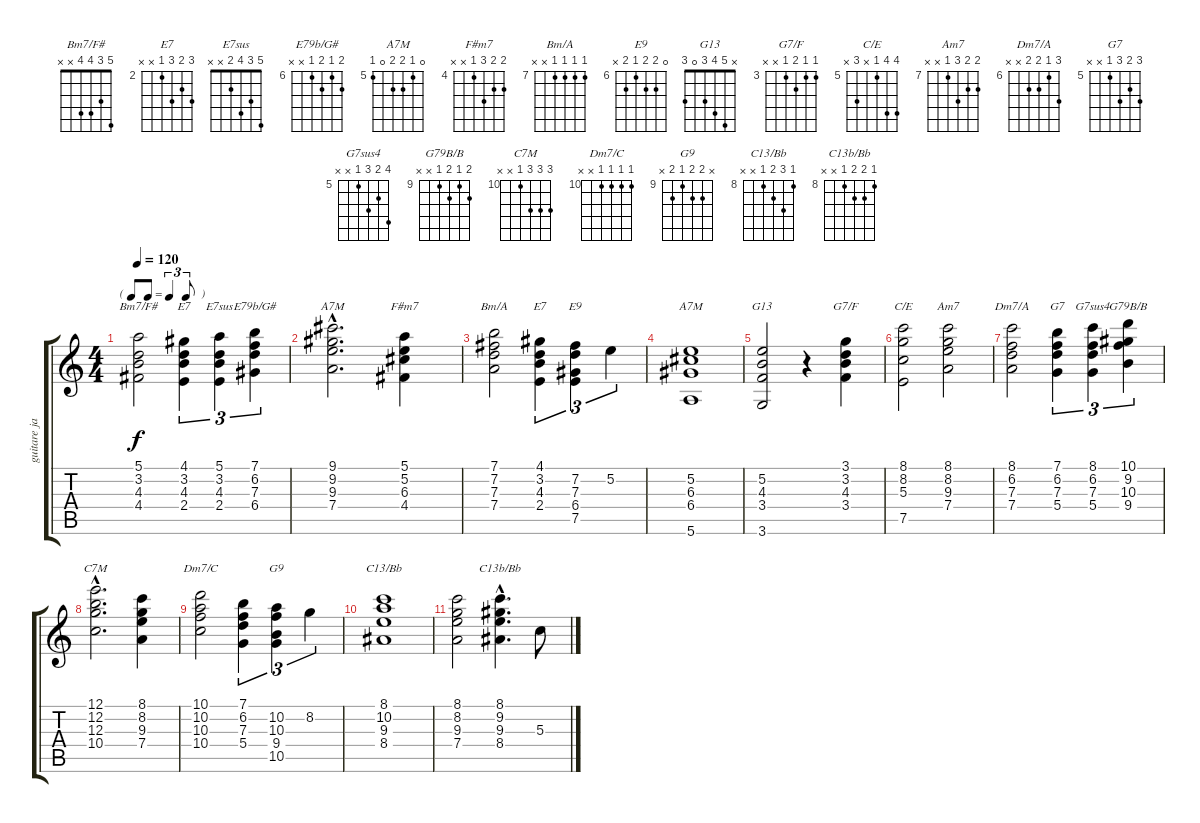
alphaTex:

\track ("guitare jazz" "guitare ja") {instrument acousticguitarnylon}
\staff {score tabs}
\tuning (E4 B3 G3 D3 A2 E2) {hide}
\chord ("Bm7/F#" 5 3 4 4 x x)
\chord ("E7" 4 3 4 2 x x)
\chord ("E7sus" 5 3 4 2 x x)
\chord ("E79b/G#" 7 6 7 6 x x) {firstfret 6}
\chord ("A7M" 9 9 9 7 x x) {firstfret 7}
\chord ("F#m7" 5 5 6 4 x x) {firstfret 4}
\chord ("Bm/A" 7 7 7 7 x x) {firstfret 7}
\chord ("E7" 4 3 4 2 x x) {firstfret 2}
\chord ("E9" 0 7 7 6 7 x) {firstfret 6}
\chord ("A7M" 0 5 6 6 0 5) {firstfret 5}
\chord ("G13" x 5 4 3 0 3)
\chord ("G7/F" 3 3 4 3 x x) {firstfret 3}
\chord ("C/E" 8 8 5 x 7 x) {firstfret 5}
\chord ("Am7" 8 8 9 7 x x) {firstfret 7}
\chord ("Dm7/A" 8 6 7 7 x x) {firstfret 6}
\chord ("G7" 7 6 7 5 x x) {firstfret 5}
\chord ("G7sus4" 8 6 7 5 x x) {firstfret 5}
\chord ("G79B/B" 10 9 10 9 x x) {firstfret 9}
\chord ("C7M" 12 12 12 10 x x) {firstfret 10}
\chord ("Dm7/C" 10 10 10 10 x x) {firstfret 10}
\chord ("G9" x 10 10 9 10 x) {firstfret 9}
\chord ("C13/Bb" 8 10 9 8 x x) {firstfret 8}
\chord ("C13b/Bb" 8 9 9 8 x x) {firstfret 8}
\ts (4 4)
\tf triplet8th
\tempo 120
\clef g2
\ks c
(5.1 3.2 4.3 4.4).2{ch "Bm7/F#" dy f} (4.1 3.2 4.3 2.4).4{tu (3 2) ch "E7"} (5.1 3.2 4.3 2.4).4{tu (3 2) ch "E7sus"} (7.1 6.2 7.3 6.4).4{tu (3 2) ch "E79b/G#"} |
(9.1{hac} 9.2{hac} 9.3{hac} 7.4{hac}).2{d ch "A7M"} (5.1 5.2 6.3 4.4).4{ch "F#m7"} |
(7.1 7.2 7.3 7.4).2{ch "Bm/A"} (4.1 3.2 4.3 2.4).4{tu (3 2) ch "E7"} (7.2 7.3 6.4 7.5).4{tu (3 2) ch "E9"} 5.2.4{tu (3 2)} |
(5.2 6.3 6.4 5.6).1{ch "A7M"} |
(5.2 4.3 3.4 3.6).2{ch "G13"} r.4 (3.1 3.2 4.3 3.4).4{ch "G7/F"} |
(8.1 8.2 5.3 7.5).2{ch "C/E"} (8.1 8.2 9.3 7.4).2{ch "Am7"} |
(8.1 6.2 7.3 7.4).2{ch "Dm7/A"} (7.1 6.2 7.3 5.4).4{tu (3 2) ch "G7"} (8.1 6.2 7.3 5.4).4{tu (3 2) ch "G7sus4"} (10.1 9.2 10.3 9.4).4{tu (3 2) ch "G79B/B"} |
(12.1{hac} 12.2{hac} 12.3{hac} 10.4{hac}).2{d ch "C7M"} (8.1 8.2 9.3 7.4).4 |
(10.1 10.2 10.3 10.4).2{ch "Dm7/C"} (7.1 6.2 7.3 5.4).4{tu (3 2)} (10.2 10.3 9.4 10.5).4{tu (3 2) ch "G9"} 8.2.4{tu (3 2)} |
(8.1 10.2 9.3 8.4).1{ch "C13/Bb"} |
(8.1 8.2 9.3 7.4).2 (8.1{hac} 9.2{hac} 9.3{hac} 8.4{hac}).4{d ch "C13b/Bb"} 5.3.8
